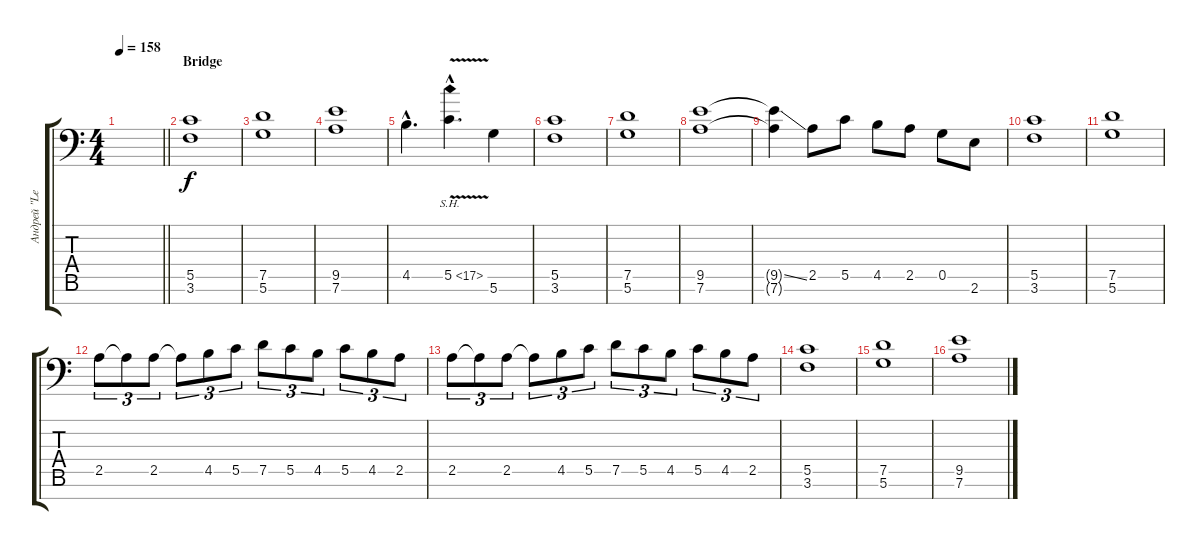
\track ("Андрей \"Leo\" Леонтьев" "Андрей \"Le") {instrument distortionguitar}
\staff {score tabs}
\tuning (D4 A3 F3 C3 G2 D2 A1) {hide}
\ts (4 4)
\tempo 158
\clef f4
\barLineRight lightlight
\ks c
|
\section ("" "Bridge")
(5.5 3.6).1 |
(7.5 5.6).1 |
(9.5 7.6).1 |
4.5{hac}.4{d} 5.5{sh 12 v hac}.4{d} 5.6.4 |
(5.5 3.6).1 |
(7.5 5.6).1 |
(9.5 7.6).1 |
(9.5{ss t} 7.6{t}).4 2.5.8 5.5.8 4.5.8 2.5.8 0.5.8 2.6.8 |
(5.5 3.6).1 |
(7.5 5.6).1 |
2.5.8{tu (3 2)} 2.5{t}.8{tu (3 2)} 2.5.8{tu (3 2)} 2.5{t}.8{tu (3 2)} 4.5.8{tu (3 2)} 5.5.8{tu (3 2)} 7.5.8{tu (3 2)} 5.5.8{tu (3 2)} 4.5.8{tu (3 2)} 5.5.8{tu (3 2)} 4.5.8{tu (3 2)} 2.5.8{tu (3 2)} |
2.5.8{tu (3 2)} 2.5{t}.8{tu (3 2)} 2.5.8{tu (3 2)} 2.5{t}.8{tu (3 2)} 4.5.8{tu (3 2)} 5.5.8{tu (3 2)} 7.5.8{tu (3 2)} 5.5.8{tu (3 2)} 4.5.8{tu (3 2)} 5.5.8{tu (3 2)} 4.5.8{tu (3 2)} 2.5.8{tu (3 2)} |
(5.5 3.6).1 |
(7.5 5.6).1 |
(9.5 7.6).1
